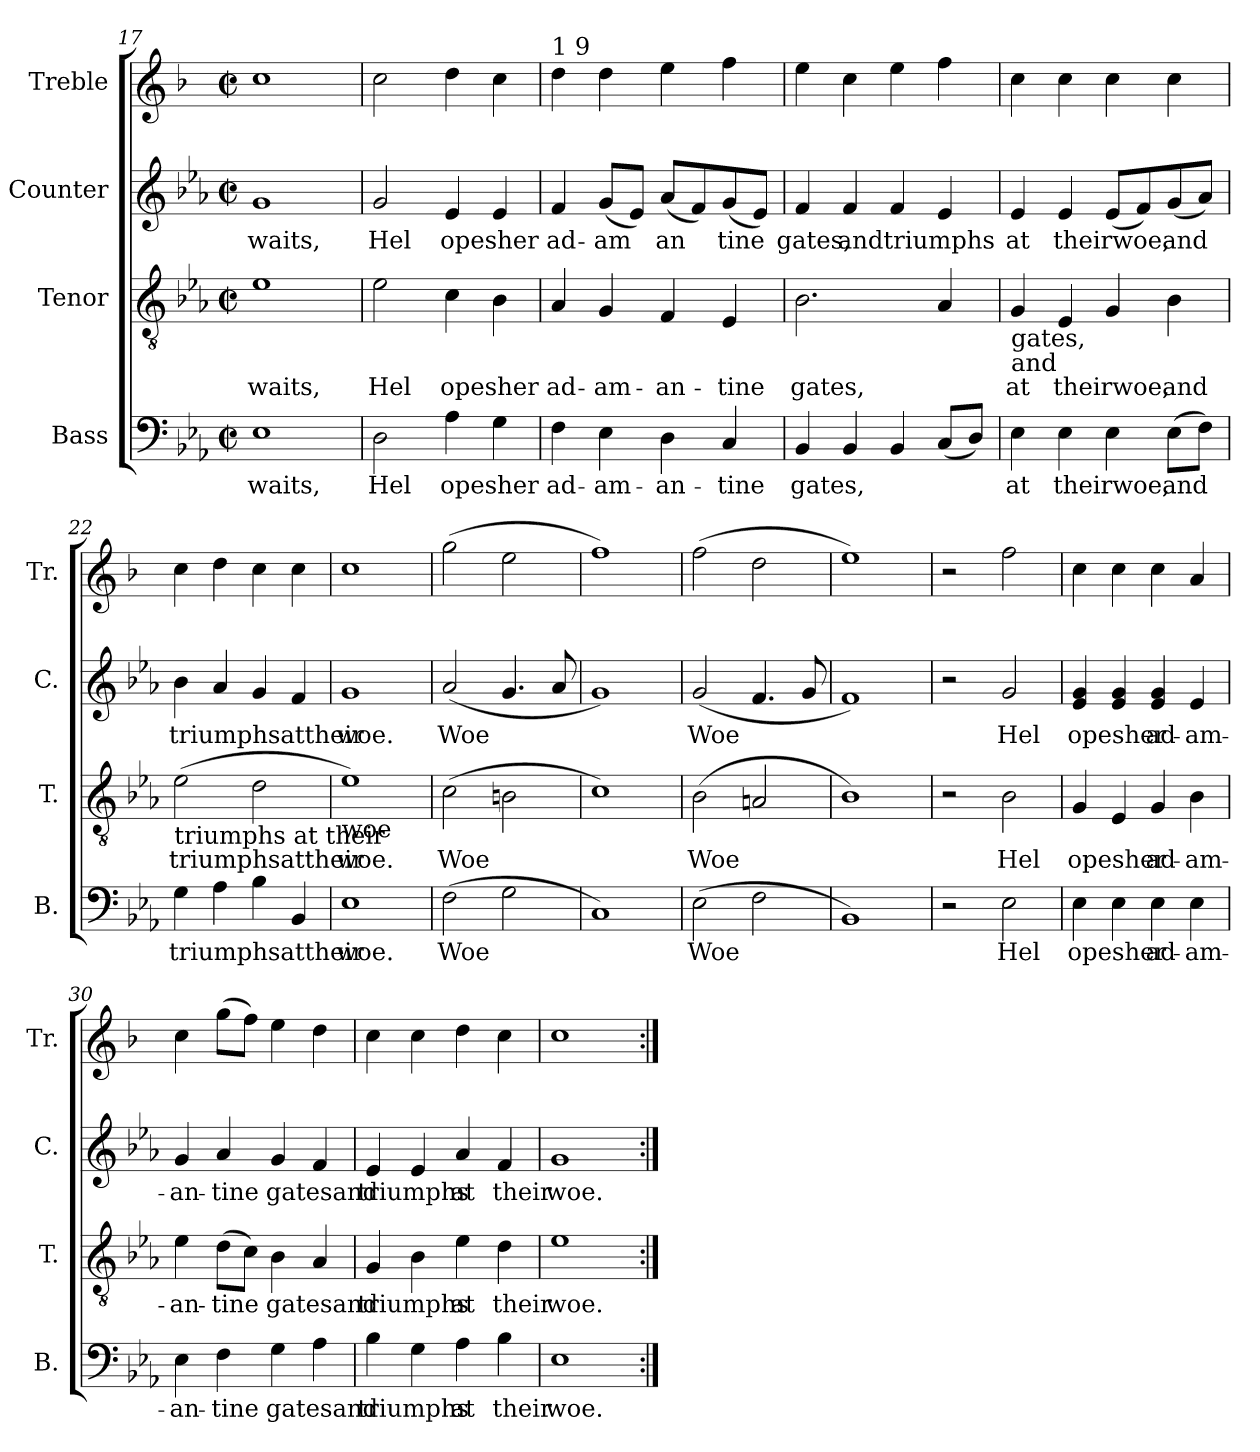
**kern	**text	**kern	**text	**kern	**text	**kern
*part4	*part4	*part3	*part3	*part2	*part2	*part1
*staff4	*staff4	*staff3	*staff3	*staff2	*staff2	*staff1
*I"Bass	*	*I"Tenor	*	*I"Counter	*	*I"Treble
*I'B.	*	*I'T.	*	*I'C.	*	*I'Tr.
*clefF4	*	*clefGv2	*	*clefG2	*	*clefG2
*	*	*	*	*	*	*ITrd1c2
*k[b-e-a-]	*	*k[b-e-a-]	*	*k[b-e-a-]	*	*k[b-e-a-]
*E-:	*	*E-:	*	*E-:	*	*E-:
*M2/2	*	*M2/2	*	*M2/2	*	*M2/2
*met(c|)	*	*met(c|)	*	*met(c|)	*	*met(c|)
=17	=17	=17	=17	=17	=17	=17
!	!LO:LY:a	!	!LO:LY:b	!	!LO:LY:b	!
1E-	waits,	1e-	waits,	1g	waits,	1b-
=18	=18	=18	=18	=18	=18	=18
!	!LO:LY:a	!	!LO:LY:b	!	!LO:LY:b	!
2D\	Hel	2e-\	Hel	2g/	Hel	2b-\
!	!LO:LY:a	!	!LO:LY:b	!	!LO:LY:b	!
4A-\	opesher	4c\	opesher	4e-/	opesher	4cc\
!	!LO:LY:a	!	!LO:LY:b	!	!LO:LY:b	!
4G\	.	4B-\	.	4e-/	.	4b-\
!!LO:LB:g=z
=19	=19	=19	=19	=19	=19	=19
!	!	!	!	!	!	!LO:TX:a:t=1 9
!	!LO:LY:a	!	!LO:LY:b	!	!LO:LY:b	!
4F\	ad-	4A-/	ad-	4f/	ad-	4cc\
!	!LO:LY:a	!	!LO:LY:b	!	!LO:LY:b	!
4E-\	-am-	4G/	-am-	(<8g/L	-am-	4cc\
!	!	!	!	!	!LO:LY:b	!
.	.	.	.	8e-/J)	--	.
!	!LO:LY:a	!	!LO:LY:b	!	!LO:LY:b	!
4D\	-an-	4F/	-an-	(<8a-/L	-an-	4dd\
!	!	!	!	!	!LO:LY:b	!
.	.	.	.	8f/)	--	.
!	!LO:LY:a	!	!LO:LY:b	!	!LO:LY:b	!
4C/	-tine	4E-/	-tine	(<8g/	-tine	4ee-\
!	!	!	!	!	!LO:LY:b	!
.	.	.	.	8e-/J)	.	.
=20	=20	=20	=20	=20	=20	=20
!	!LO:LY:a	!	!LO:LY:b	!	!LO:LY:b	!
4BB-/	gates,	2.B-\	gates,	4f/	gates,	4dd\
!	!LO:LY:a	!	!	!	!LO:LY:b	!
4BB-/	.	.	.	4f/	andtriumphs	4b-\
!	!LO:LY:a	!	!	!	!LO:LY:b	!
4BB-/	.	.	.	4f/	.	4dd\
!	!LO:LY:a	!	!LO:LY:b	!	!LO:LY:b	!
(<8C/L	.	4A-/	.	4e-/	.	4ee-\
!	!LO:LY:a	!	!	!	!	!
8D/J)	.	.	.	.	.	.
=21	=21	=21	=21	=21	=21	=21
!	!	!LO:TX:b:t=gates,	!	!	!	!
!	!	!LO:TX:b:t=and	!	!	!	!
!	!LO:LY:a	!	!LO:LY:b	!	!LO:LY:b	!
4E-\	at	4G/	at	4e-/	at	4b-\
!	!LO:LY:a	!	!LO:LY:b	!	!LO:LY:b	!
4E-\	theirwoe,	4E-/	theirwoe,	4e-/	theirwoe,	4b-\
!	!LO:LY:a	!	!LO:LY:b	!	!LO:LY:b	!
4E-\	.	4G/	.	(<8e-/L	.	4b-\
!	!	!	!	!	!LO:LY:b	!
.	.	.	.	8f/)	.	.
!	!LO:LY:a	!	!LO:LY:b	!	!LO:LY:b	!
(>8E-\L	and	4B-\	and	(<8g/	and	4b-\
!	!LO:LY:a	!	!	!	!LO:LY:b	!
8F\J)	.	.	.	8a-/J)	.	.
=22	=22	=22	=22	=22	=22	=22
!	!	!LO:TX:b:t=triumphs at their	!	!	!	!
!	!LO:LY:a	!	!LO:LY:b	!	!LO:LY:b	!
4G\	triumphsattheir	(>2e-\	triumphsattheir	4b-\	triumphsattheir	4b-\
!	!LO:LY:a	!	!	!	!LO:LY:b	!
4A-\	.	.	.	4a-/	.	4cc\
!	!LO:LY:a	!	!LO:LY:b	!	!LO:LY:b	!
4B-\	.	2d\	.	4g/	.	4b-\
!	!LO:LY:a	!	!	!	!LO:LY:b	!
4BB-/	.	.	.	4f/	.	4b-\
=23	=23	=23	=23	=23	=23	=23
!	!	!LO:TX:b:t=woe	!	!	!	!
!	!LO:LY:a	!	!LO:LY:b	!	!LO:LY:b	!
1E-	woe.	1e-)	woe.	1g	woe.	1b-
=24	=24	=24	=24	=24	=24	=24
!	!LO:LY:a	!	!LO:LY:b	!	!LO:LY:b	!
(>2F\	Woe	(>2c\	Woe	(<2a-/	Woe	(>2ff\
!	!LO:LY:a	!	!LO:LY:b	!	!LO:LY:b	!
2G\	.	2Bn\	.	4.g/	.	2dd\
!	!	!	!	!	!LO:LY:b	!
.	.	.	.	8a-/	.	.
=25	=25	=25	=25	=25	=25	=25
!	!LO:LY:a	!	!LO:LY:b	!	!LO:LY:b	!
1C)	.	1c)	.	1g)	.	1ee-)
!!LO:PB:g=z
=26	=26	=26	=26	=26	=26	=26
!	!LO:LY:a	!	!LO:LY:b	!	!LO:LY:b	!
(>2E-\	Woe	(>2B-\	Woe	(<2g/	Woe	(>2ee-\
!	!LO:LY:a	!	!LO:LY:b	!	!LO:LY:b	!
2F\	.	2An/	.	4.f/	.	2cc\
!	!	!	!	!	!LO:LY:b	!
.	.	.	.	8g/	.	.
=27	=27	=27	=27	=27	=27	=27
!	!LO:LY:a	!	!LO:LY:b	!	!LO:LY:b	!
1BB-)	.	1B-)	.	1f)	.	1dd)
=28	=28	=28	=28	=28	=28	=28
2r	.	2r	.	2r	.	2r
!	!LO:LY:a	!	!LO:LY:b	!	!LO:LY:b	!
2E-\	Hel	2B-\	Hel	2g/	Hel	2ee-\
=29	=29	=29	=29	=29	=29	=29
!	!LO:LY:a	!	!LO:LY:b	!	!LO:LY:b	!
4E-\	opesher	4G/	opesher	4g/ 4e-/	opesher	4b-\
!	!LO:LY:a	!	!LO:LY:b	!	!LO:LY:b	!
4E-\	.	4E-/	.	4g/ 4e-/	.	4b-\
!	!LO:LY:a	!	!LO:LY:b	!	!LO:LY:b	!
4E-\	ad-	4G/	ad-	4g/ 4e-/	ad-	4b-\
!	!LO:LY:a	!	!LO:LY:b	!	!LO:LY:b	!
4E-\	-am-	4B-\	-am-	4e-/	-am-	4g/
=30	=30	=30	=30	=30	=30	=30
!	!LO:LY:a	!	!LO:LY:b	!	!LO:LY:b	!
4E-\	-an-	4e-\	-an-	4g/	-an-	4b-\
!	!LO:LY:a	!	!LO:LY:b	!	!LO:LY:b	!
4F\	-tine	(>8d\L	-tine	4a-/	-tine	(>8ff\L
!	!	!	!LO:LY:b	!	!	!
.	.	8c\J)	.	.	.	8ee-\J)
!	!LO:LY:a	!	!LO:LY:b	!	!LO:LY:b	!
4G\	gatesand	4B-\	gatesand	4g/	gatesand	4dd\
!	!LO:LY:a	!	!LO:LY:b	!	!LO:LY:b	!
4A-\	.	4A-/	.	4f/	.	4cc\
=31	=31	=31	=31	=31	=31	=31
!	!LO:LY:a	!	!LO:LY:b	!	!LO:LY:b	!
4B-\	triumphs	4G/	triumphs	4e-/	triumphs	4b-\
!	!LO:LY:a	!	!LO:LY:b	!	!LO:LY:b	!
4G\	.	4B-\	.	4e-/	.	4b-\
!	!LO:LY:a	!	!LO:LY:b	!	!LO:LY:b	!
4A-\	at	4e-\	at	4a-/	at	4cc\
!	!LO:LY:a	!	!LO:LY:b	!	!LO:LY:b	!
4B-\	their	4d\	their	4f/	their	4b-\
=32	=32	=32	=32	=32	=32	=32
!	!LO:LY:a	!	!LO:LY:b	!	!LO:LY:b	!
1E-	woe.	1e-	woe.	1g	woe.	1b-
=:|!	=:|!	=:|!	=:|!	=:|!	=:|!	=:|!
*-	*-	*-	*-	*-	*-	*-
